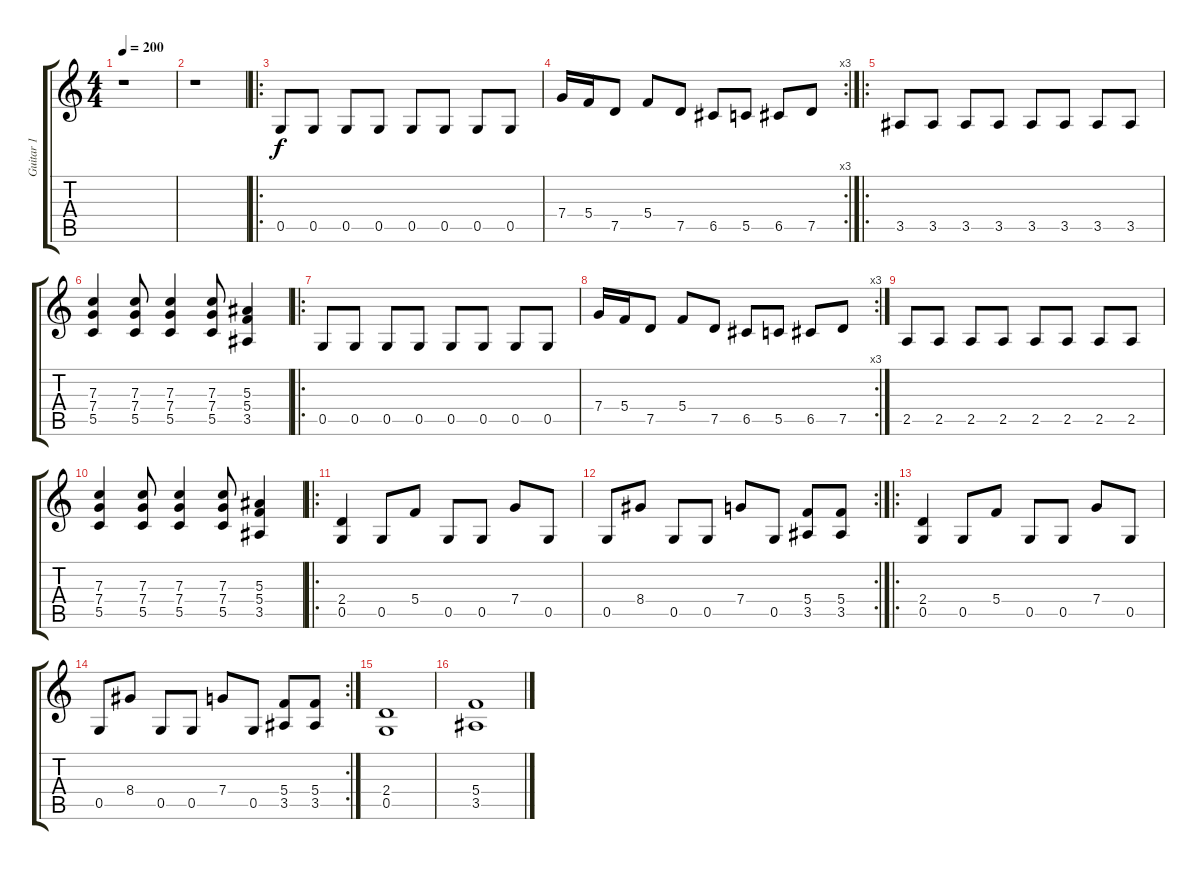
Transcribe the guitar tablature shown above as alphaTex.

\track ("Guitar 1" "Guitar 1") {instrument overdrivenguitar}
\staff {score tabs}
\tuning (D4 A3 F3 C3 G2 D2) {hide}
\ts (4 4)
\tempo 200
\clef g2
\ks c
r.1{dy f instrument overdrivenguitar} |
r.1 |
\ro
0.5.8 0.5.8 0.5.8 0.5.8 0.5.8 0.5.8 0.5.8 0.5.8 |
\rc 3
7.4.16 5.4.16 7.5.8 5.4.8 7.5.8 6.5.8 5.5.8 6.5.8 7.5.8 |
\ro
3.5.8 3.5.8 3.5.8 3.5.8 3.5.8 3.5.8 3.5.8 3.5.8 |
(7.3 7.4 5.5).4 (7.3 7.4 5.5).8 (7.3 7.4 5.5).4 (7.3 7.4 5.5).8 (5.3 5.4 3.5).4 |
\ro
0.5.8 0.5.8 0.5.8 0.5.8 0.5.8 0.5.8 0.5.8 0.5.8 |
\rc 3
7.4.16 5.4.16 7.5.8 5.4.8 7.5.8 6.5.8 5.5.8 6.5.8 7.5.8 |
2.5.8 2.5.8 2.5.8 2.5.8 2.5.8 2.5.8 2.5.8 2.5.8 |
(7.3 7.4 5.5).4 (7.3 7.4 5.5).8 (7.3 7.4 5.5).4 (7.3 7.4 5.5).8 (5.3 5.4 3.5).4 |
\ro
(2.4 0.5).4 0.5.8 5.4.8 0.5.8 0.5.8 7.4.8 0.5.8 |
\rc 2
0.5.8 8.4.8 0.5.8 0.5.8 7.4.8 0.5.8 (5.4 3.5).8 (5.4 3.5).8 |
\ro
(2.4 0.5).4 0.5.8 5.4.8 0.5.8 0.5.8 7.4.8 0.5.8 |
\rc 2
0.5.8 8.4.8 0.5.8 0.5.8 7.4.8 0.5.8 (5.4 3.5).8 (5.4 3.5).8 |
(2.4 0.5).1 |
(5.4 3.5).1
